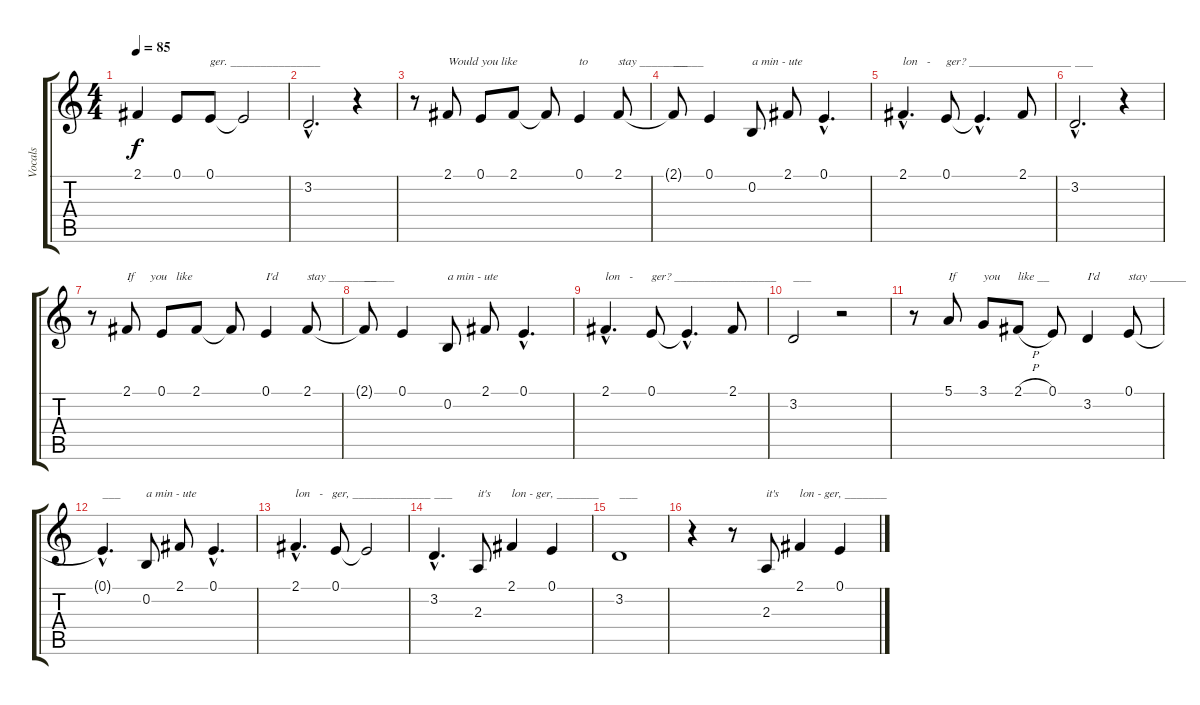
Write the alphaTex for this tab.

\track ("Vocals" "Vocals") {instrument lead2sawtooth}
\staff {score tabs}
\tuning (E4 B3 G3 D3 A2 E2) {hide}
\ts (4 4)
\tempo 85
\clef g2
\ks c
2.1{t}.4{dy f} 0.1.8 0.1.8{txt "ger. _____________"} 0.1{t}.2 |
3.2{hac}.2{d txt "__"} r.4 |
r.8 2.1.8{txt "Would you like"} 0.1.8 2.1.8 2.1{t}.8 0.1.4{txt "to"} 2.1.8{txt "stay ________"} |
2.1{t}.8{txt "_____"} 0.1.4 0.2.8{txt "a min - ute"} 2.1.8 0.1{hac}.4{d} |
2.1{hac}.4{d txt "lon   -"} 0.1.8{txt "ger? _________________"} 0.1{hac t}.4{d} 2.1.8 |
3.2{hac}.2{d txt "___"} r.4 |
r.8 2.1.8{txt "If     you   like"} 0.1.8 2.1.8 2.1{t}.8 0.1.4{txt "I'd"} 2.1.8{txt "stay ________"} |
2.1{t}.8{txt "_____"} 0.1.4 0.2.8{txt "a min - ute"} 2.1.8 0.1{hac}.4{d} |
2.1{hac}.4{d txt "lon   -"} 0.1.8{txt "ger? _________________"} 0.1{hac t}.4{d} 2.1.8 |
3.2.2{txt "___"} r.2 |
r.8 5.1.8{txt "If"} 3.1.8{txt "you"} 2.1{h}.8{txt "like __"} 0.1.8 3.2.4{txt "I'd"} 0.1.8{txt "stay ______"} |
0.1{hac t}.4{d txt "___"} 0.2.8{txt "a min - ute"} 2.1.8 0.1{hac}.4{d} |
2.1{hac}.4{d txt "lon   -   ger, _____________"} 0.1.8 0.1{t}.2 |
3.2{hac}.4{d txt "___"} 2.3.8{txt "it's"} 2.1.4{txt "lon - ger, _______"} 0.1.4 |
3.2.1{txt "___"} |
r.4 r.8 2.3.8{txt "it's"} 2.1.4{txt "lon - ger, _______"} 0.1.4
